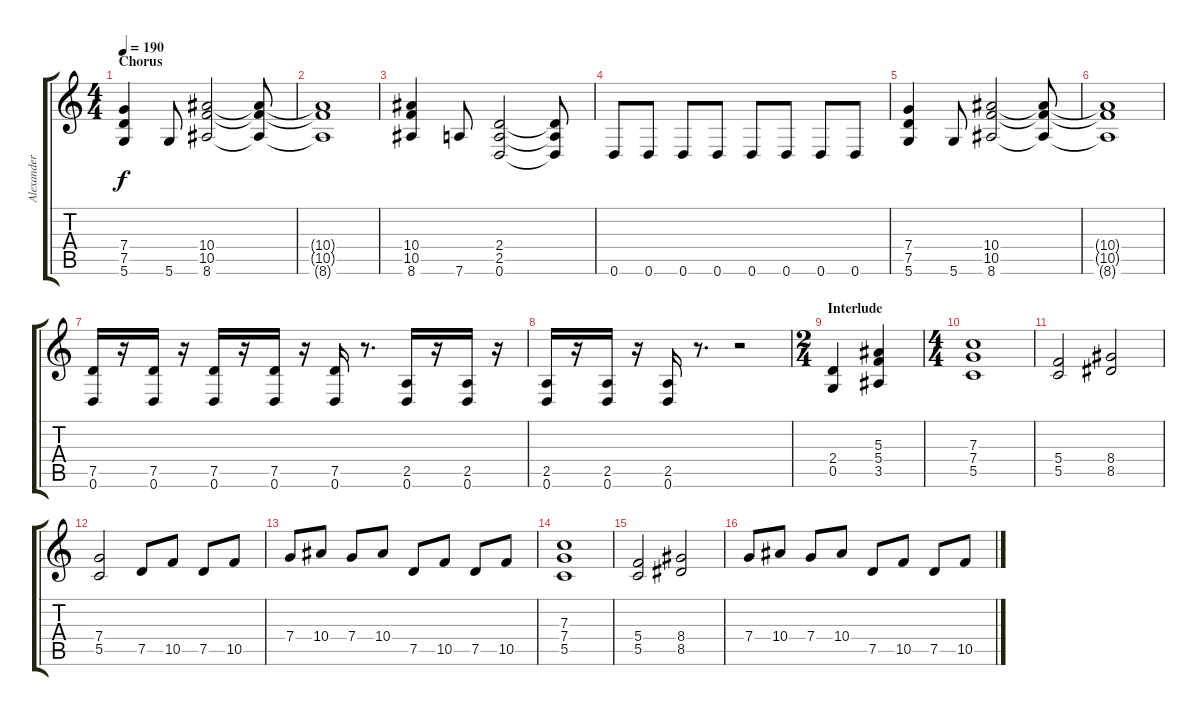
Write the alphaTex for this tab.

\track ("Alexander Kuoppala " "Alexander ") {instrument distortionguitar}
\staff {score tabs}
\tuning (D4 A3 F3 C3 G2 D2) {hide}
\ts (4 4)
\section ("" "Chorus")
\tempo 190
\clef g2
\ks c
(7.4 7.5 5.6).4{dy f} 5.6.8 (10.4 10.5 8.6).2 (10.4{t} 10.5{t} 8.6{t}).8 |
(10.4{t} 10.5{t} 8.6{t}).1 |
(10.4 10.5 8.6).4 7.6.8 (2.4 2.5 0.6).2 (2.4{t} 2.5{t} 0.6{t}).8 |
0.6.8 0.6.8 0.6.8 0.6.8 0.6.8 0.6.8 0.6.8 0.6.8 |
(7.4 7.5 5.6).4 5.6.8 (10.4 10.5 8.6).2 (10.4{t} 10.5{t} 8.6{t}).8 |
(10.4{t} 10.5{t} 8.6{t}).1 |
(7.5 0.6).16 r.16 (7.5 0.6).16 r.16 (7.5 0.6).16 r.16 (7.5 0.6).16 r.16 (7.5 0.6).16 r.8{d} (2.5 0.6).16 r.16 (2.5 0.6).16 r.16 |
(2.5 0.6).16 r.16 (2.5 0.6).16 r.16 (2.5 0.6).16 r.8{d} r.2 |
\ts (2 4)
\section ("" "Interlude")
(2.4 0.5).4 (5.3 5.4 3.5).4 |
\ts (4 4)
(7.3 7.4 5.5).1 |
(5.4 5.5).2 (8.4 8.5).2 |
(7.4 5.5).2 7.5.8 10.5.8 7.5.8 10.5.8 |
7.4.8 10.4.8 7.4.8 10.4.8 7.5.8 10.5.8 7.5.8 10.5.8 |
(7.3 7.4 5.5).1 |
(5.4 5.5).2 (8.4 8.5).2 |
7.4.8 10.4.8 7.4.8 10.4.8 7.5.8 10.5.8 7.5.8 10.5.8
